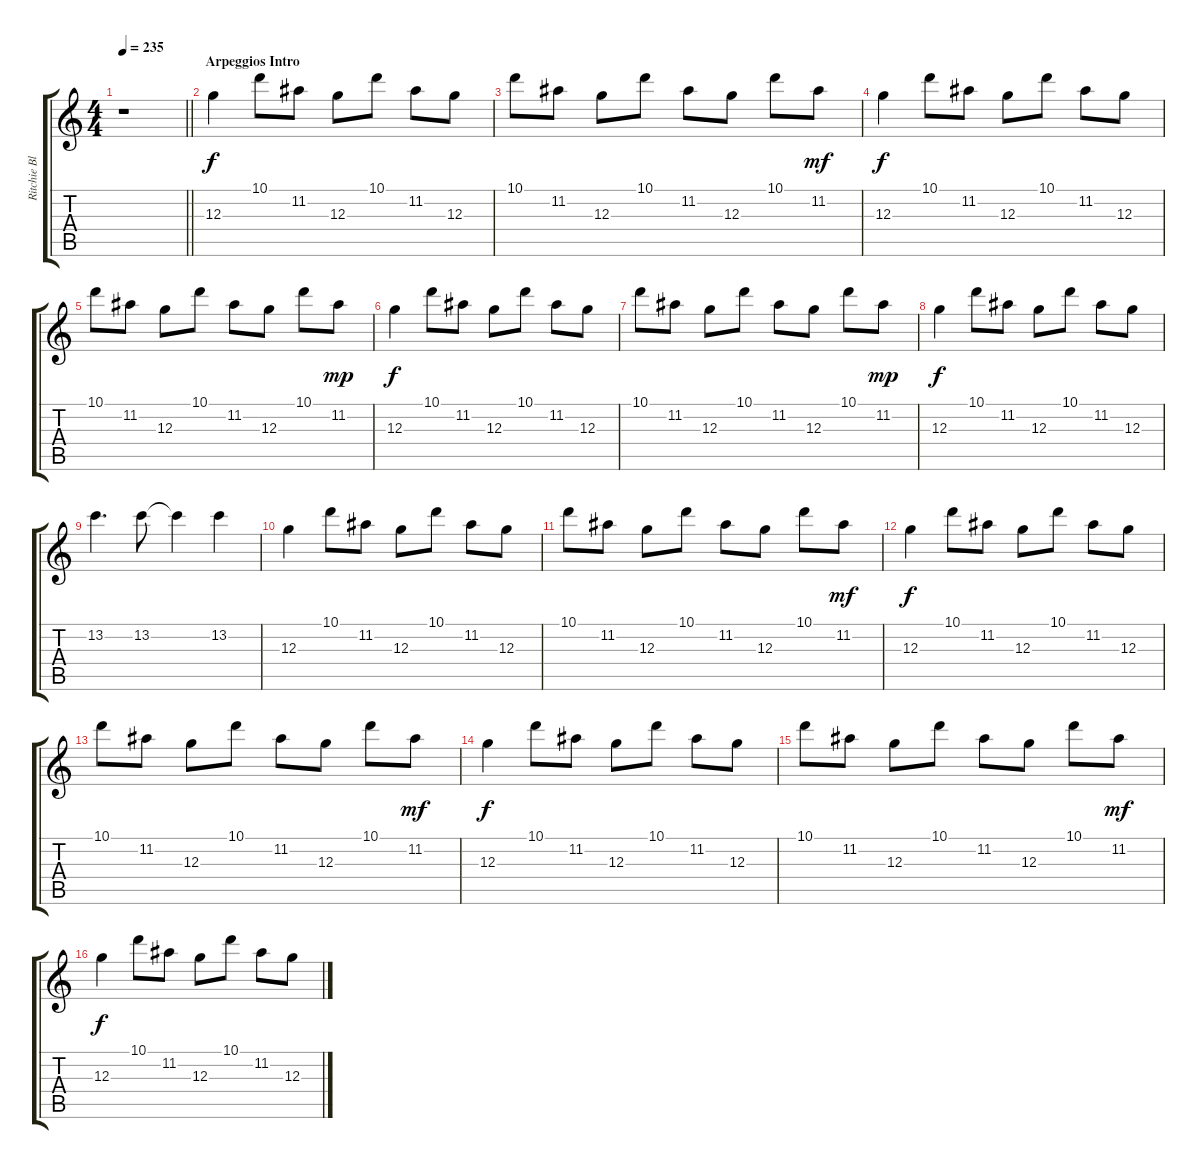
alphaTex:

\track ("Ritchie Blackmore" "Ritchie Bl") {instrument overdrivenguitar}
\staff {score tabs}
\tuning (E4 B3 G3 D3 A2 E2) {hide}
\ts (4 4)
\tempo 235
\clef g2
\barLineRight lightlight
\ks c
r.1{dy f instrument overdrivenguitar} |
\section ("" "Arpeggios Intro")
12.3.4 10.1.8 11.2.8 12.3.8 10.1.8 11.2.8 12.3.8 |
10.1.8 11.2.8 12.3.8 10.1.8 11.2.8 12.3.8 10.1.8 11.2.8{dy mf} |
12.3.4{dy f} 10.1.8 11.2.8 12.3.8 10.1.8 11.2.8 12.3.8 |
10.1.8 11.2.8 12.3.8 10.1.8 11.2.8 12.3.8 10.1.8 11.2.8{dy mp} |
12.3.4{dy f} 10.1.8 11.2.8 12.3.8 10.1.8 11.2.8 12.3.8 |
10.1.8 11.2.8 12.3.8 10.1.8 11.2.8 12.3.8 10.1.8 11.2.8{dy mp} |
12.3.4{dy f} 10.1.8 11.2.8 12.3.8 10.1.8 11.2.8 12.3.8 |
13.2.4{d} 13.2.8 13.2{t}.4 13.2.4 |
12.3.4 10.1.8 11.2.8 12.3.8 10.1.8 11.2.8 12.3.8 |
10.1.8 11.2.8 12.3.8 10.1.8 11.2.8 12.3.8 10.1.8 11.2.8{dy mf} |
12.3.4{dy f} 10.1.8 11.2.8 12.3.8 10.1.8 11.2.8 12.3.8 |
10.1.8 11.2.8 12.3.8 10.1.8 11.2.8 12.3.8 10.1.8 11.2.8{dy mf} |
12.3.4{dy f} 10.1.8 11.2.8 12.3.8 10.1.8 11.2.8 12.3.8 |
10.1.8 11.2.8 12.3.8 10.1.8 11.2.8 12.3.8 10.1.8 11.2.8{dy mf} |
12.3.4{dy f} 10.1.8 11.2.8 12.3.8 10.1.8 11.2.8 12.3.8
